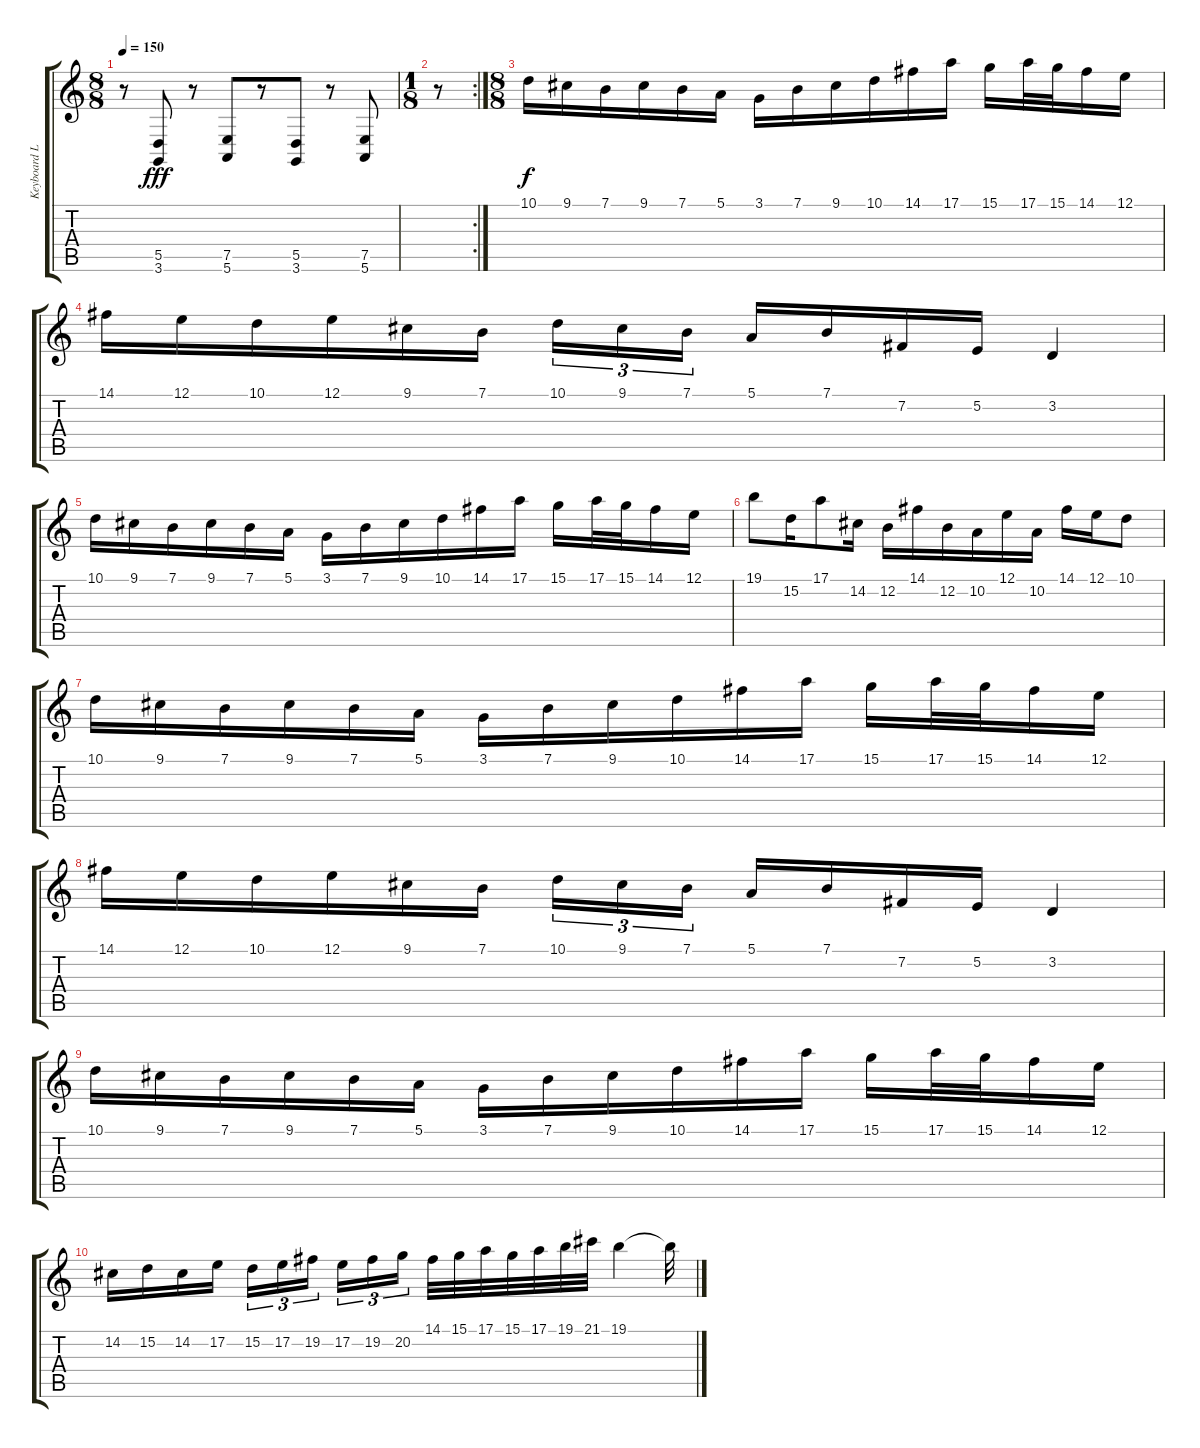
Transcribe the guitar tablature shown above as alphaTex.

\track ("Keyboard Left Hand" "Keyboard L") {instrument electricgrandpiano}
\staff {score tabs}
\tuning (E4 B3 G3 D3 A2 E2) {hide}
\ts (8 8)
\tempo 150
\clef g2
\ks c
r.8{dy fff} (5.5 3.6).8 r.8 (7.5 5.6).8 r.8 (5.5 3.6).8 r.8 (7.5 5.6).8 |
\rc 2
\ts (1 8)
r.8 |
\ts (8 8)
10.1.16{dy f} 9.1.16 7.1.16 9.1.16 7.1.16 5.1.16 3.1.16 7.1.16 9.1.16 10.1.16 14.1.16 17.1.16 15.1.16 17.1.32 15.1.32 14.1.16 12.1.16 |
14.1.16 12.1.16 10.1.16 12.1.16 9.1.16 7.1.16 10.1.16{tu (3 2)} 9.1.16{tu (3 2)} 7.1.16{tu (3 2)} 5.1.16 7.1.16 7.2.16 5.2.16 3.2.4 |
10.1.16 9.1.16 7.1.16 9.1.16 7.1.16 5.1.16 3.1.16 7.1.16 9.1.16 10.1.16 14.1.16 17.1.16 15.1.16 17.1.32 15.1.32 14.1.16 12.1.16 |
19.1.8 15.2.16 17.1.8 14.2.16 12.2.16 14.1.16 12.2.16 10.2.16 12.1.16 10.2.16 14.1.16 12.1.16 10.1.8 |
10.1.16 9.1.16 7.1.16 9.1.16 7.1.16 5.1.16 3.1.16 7.1.16 9.1.16 10.1.16 14.1.16 17.1.16 15.1.16 17.1.32 15.1.32 14.1.16 12.1.16 |
14.1.16 12.1.16 10.1.16 12.1.16 9.1.16 7.1.16 10.1.16{tu (3 2)} 9.1.16{tu (3 2)} 7.1.16{tu (3 2)} 5.1.16 7.1.16 7.2.16 5.2.16 3.2.4 |
10.1.16 9.1.16 7.1.16 9.1.16 7.1.16 5.1.16 3.1.16 7.1.16 9.1.16 10.1.16 14.1.16 17.1.16 15.1.16 17.1.32 15.1.32 14.1.16 12.1.16 |
14.2.16 15.2.16 14.2.16 17.2.16 15.2.16{tu (3 2)} 17.2.16{tu (3 2)} 19.2.16{tu (3 2)} 17.2.16{tu (3 2)} 19.2.16{tu (3 2)} 20.2.16{tu (3 2)} 14.1.32 15.1.32 17.1.32 15.1.32 17.1.32 19.1.32 21.1.32 19.1.4 19.1{t}.32
